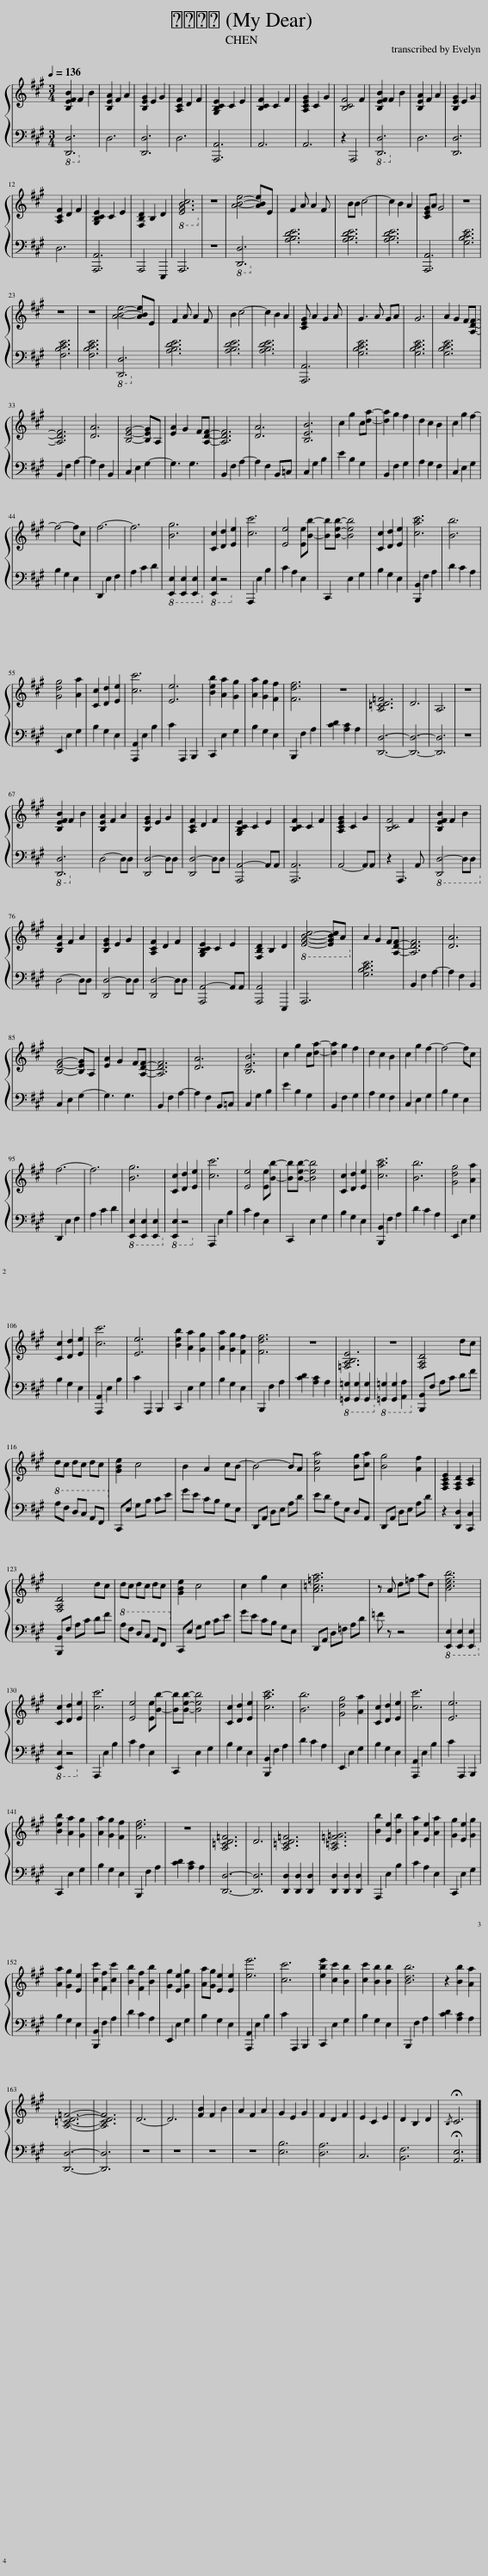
X:1
%%score { 1 | 2 }
L:1/8
Q:1/4=136
M:3/4
I:linebreak $
K:A
V:1 treble
V:2 bass
V:1
 [B,EFB]2 F2 B2 | [B,EA]2 F2 A2 | [B,EG]2 E2 G2 | [A,CF]2 D2 F2 | [G,B,CE]2 C2 E2 | %5
 [B,CF]2 C2 F2 | [A,CEG]2 C2 G2 | [B,CF]4 F2 | [B,EFB]2 F2 B2 | [B,EA]2 F2 A2 | %10
 [B,EG]2 E2 G2 |$ [A,CF]2 D2 F2 | [G,B,CE]2 C2 E2 | [F,B,D]2 B,2 D2 |!8vb(! [E,G,B,C]6!8vb)! | %15
 z6 | [ABe]4- [ABe]E | F2 A A2 F | BB c4- | c2 B2 A2 | %20
 [CEG]A G4 | z6 |$ z6 | z6 | [ABe]4- [ABe]E | %25
 F2 A A2 F | B2 c4- | c2 B2 A2 | [CEG] A2 G2 A | G3 A GA | %30
 G6 | A2 G2 F[A,DF]- |$ [A,DF]6 | [DA]6 | [B,EG]4- [B,EG]A, | %35
 [EA]2 G2 F[A,DF]- | [A,DF]6 | [DA]6 | [B,EB]6 | c2 g2 c[da]- | %40
 [da]2 g2 f2 | d2 c2 B2 | c2 g2 f2- |$ f4- fc | f6- | %45
 f6 | [Bg]6 | [Cc]2 [Dd]2 [Ee]2 | [cc']6 | [Ee]4 [Ee][Bb]- | %50
 [Bb][Beb]- [Beb]4 | [Cc]2 [Dd]2 [Ee]2 | [cac']6 | [Bb]6 |$ [Gdg]4 [Aa]2 | %55
 [Cc]2 [Dd]2 [Ee]2 | [cc']6 | [Ee]6 | [Beb]2 [Aa]2 [Gg]2 | [Aa]2 [Gg]2 [Ff]2 | %60
 [Fdf]6 | z6 | [A,=CD=F]6 | D6 | A,6 | %65
 z6 |$ [B,EFB]2 F2 B2 | [B,EA]2 F2 A2 | [B,EG]2 E2 G2 | [A,CF]2 D2 F2 | %70
 [G,B,CE]2 C2 E2 | [B,CF]2 C2 F2 | [A,CEG]2 C2 G2 | [B,CF]4 F2 | [B,EFB]2 F2 B2 |$ %75
 [B,EA]2 F2 A2 | [B,EG]2 E2 G2 | [A,CF]2 D2 F2 | [G,B,CE]2 C2 E2 | [F,B,D]2 B,2 D2 | %80
!8vb(! [E,G,B,C]4- [E,G,B,C]A,!8vb)! | A2 G2 F[A,DF]- | [A,DF]6 | [DA]6 |$ [B,EG]4- [B,EG]A, | %85
 [EA]2 G2 F[A,DF]- | [A,DF]6 | [DA]6 | [B,EB]6 | c2 g2 c[da]- | %90
 [da]2 g2 f2 | d2 c2 B2 | c2 g2 f2- | f4- fc |$ f6- | %95
 f6 | [Bg]6 | [Cc]2 [Dd]2 [Ee]2 | [cc']6 | [Ee]4 [Ee][Bb]- | %100
 [Bb][Beb]- [Beb]4 | [Cc]2 [Dd]2 [Ee]2 | [cac']6 | [Bb]6 | [Gdg]4 [Aa]2 |$ %105
 [Cc]2 [Dd]2 [Ee]2 | [cc']6 | [Ee]6 | [Beb]2 [Aa]2 [Gg]2 | [Aa]2 [Gg]2 [Ff]2 | %110
 [Fdf]6 | z6 | [=F,A,B,E]6 | z6 | [F,A,D]4 dc |$ %115
 dc dc dc | [GBe]2 c4 | B2 A2 cB- | B4- BA | [Ada]4 [Bg][ca] | %120
 [Bg]4 [Af]2 | [F,A,CE]2 [F,A,D]2 [A,C]2 |$ [F,A,D]4 dc | dc dc dc | [GBe]2 c4 | %125
 c2 g2 c2 | [A=c=fa]6 | z A d=f ad | [Bdfb]6 |$ [Cc]2 [Dd]2 [Ee]2 | %130
 [cc']6 | [Ee]4 [Ee][Bb]- | [Bb][Beb]- [Beb]4 | [Cc]2 [Dd]2 [Ee]2 | [cac']6 | %135
 [Bb]6 | [Gdg]4 [Aa]2 | [Cc]2 [Dd]2 [Ee]2 | [cc']6 | [Ee]6 |$ %140
 [Beb]2 [Aa]2 [Gg]2 | [Aa]2 [Gg]2 [Ff]2 | [Fdf]6 | z6 | [A,=CD=F]6 | %145
 D6 | [A,=CD=F]6 | [A,=C=F=G]6 | [Bb]2 [Ee]2 [Bb]2 | [Aa]2 [Ee]2 [Aa]2 | %150
 [Gg]2 [Ee]2 [Gg]2 |$ [Aa]2 [Gg]2 [Ee]2 | [cc']2 [Ff]2 [cc']2 | [Bb]2 [Ff]2 [Bb]2 | [Gg]2 [Ee]2 [Gg]2 | %155
 [Aa][Gg] [Ee]2 [Ee]2 | [ee']6 | [cc']6 | [ebe']2 [cc']2 [Bb]2 | [cc']2 [Bb]2 [Bb]2 | %160
 [Bdb]6 | z2 [Bb]2 [Aa]2 |$ [A,=CD=F]6- | [A,CDF]6 | D6- | %165
 D6 | [FB]2 F2 B2 | A2 F2 A2 | G2 E2 G2 | F2 D2 F2 | %170
 E2 C2 E2 | D2 B,2 D2 |{/!fermata!B,} !fermata!C6 |] %173
V:2
!8vb(! [D,,,D,,]6!8vb)! | D,6 | [D,,D,]6 | D,6 | [A,,,A,,]6 | %5
 A,,6 | A,,6 | z2 A,,,4 |!8vb(! [D,,,D,,]6!8vb)! | D,6 | %10
 [D,,D,]6 |$ D,6 | [A,,,A,,]6 | A,,,4 E,,,2 | A,,,6 | %15
 z6 |!8vb(! [D,,,D,,]6!8vb)! | [A,B,DE]6 | [A,B,DE]6 | [A,B,DE]6 | %20
 [A,,,A,,]6 | [G,B,CE]6 |$ [F,B,CE]6 | [F,B,CE]6 |!8vb(! [D,,,D,,]6!8vb)! | %25
 [A,B,DE]6 | [A,B,DE]6 | [A,B,DE]6 | [A,,,A,,]6 | [G,B,CE]6 | %30
 [G,B,CE]6 | [G,B,CE]6 |$ B,,2 F,2 A,2- | A,2 F,2 B,,2 | C,2 E,2 G,2- | %35
 G,3 G,3 | B,,2 F,2 A,2- | A,2 F,2 B,,=C, | C,2 G,2 B,2 | E2 B,2 G,2 | %40
 B,,2 F,2 G,2 | A,2 G,2 F,2 | C,2 E,2 G,2 |$ B,2 G,2 E,2 | D,,2 E,2 F,2 | %45
 A,2 C2 D2 |!8vb(! [E,,,E,,]2 [E,,,E,,]2 [E,,,E,,]2!8vb)! |!8vb(! [E,,,E,,]2 z4!8vb)! | A,,,2 E,2 B,2 | C2 A,2 E,2 | %50
 C,,2 E,2 G,2 | B,2 G,2 E,2 | [B,,,B,,]2 F,2 A,2 | D2 C2 A,2 |$ E,,2 E,2 G,2 | %55
 B,2 G,2 E,2 | [A,,,A,,]2 E,2 B,2 | C2 A,,,2 B,,,2 | C,,2 E,2 G,2 | B,2 G,2 E,2 | %60
 B,,,2 F,2 A,2 | [CD]2 [A,C]2 A,2 | [D,,D,]6- | [D,,D,]6- | [D,,D,]6 | %65
 z6 |$!8vb(! [D,,,D,,]6!8vb)! | D,4- D,D, | [D,,D,-]4 D,D, | [D,,D,-]4 D,D, | %70
 [A,,,A,,-]4 A,,A,, | [A,,,A,,]6 | A,,4- A,,A,, | z2 A,,,3 A,, |!8vb(! [D,,,D,,-]4 D,,D,,!8vb)! |$ %75
 D,4- D,D, | [D,,D,-]4 D,D, | [D,,D,-]4 D,D, | [A,,,A,,-]4 A,,A,, | [A,,,A,,]4 E,,,2 | %80
 A,,,6 | [G,B,CE]6 | B,,2 F,2 A,2- | A,2 F,2 B,,2 |$ C,2 E,2 G,2- | %85
 G,3 G,3 | B,,2 F,2 A,2- | A,2 F,2 B,,=C, | C,2 G,2 B,2 | E2 B,2 G,2 | %90
 B,,2 F,2 G,2 | A,2 G,2 F,2 | C,2 E,2 G,2 | B,2 G,2 E,2 |$ D,,2 E,2 F,2 | %95
 A,2 C2 D2 |!8vb(! [E,,,E,,]2 [E,,,E,,]2 [E,,,E,,]2!8vb)! |!8vb(! [E,,,E,,]2 z4!8vb)! | A,,,2 E,2 B,2 | C2 A,2 E,2 | %100
 C,,2 E,2 G,2 | B,2 G,2 E,2 | [B,,,B,,]2 F,2 A,2 | D2 C2 A,2 | E,,2 E,2 G,2 |$ %105
 B,2 G,2 E,2 | [A,,,A,,]2 E,2 B,2 | C2 A,,,2 B,,,2 | C,,2 E,2 G,2 | B,2 G,2 E,2 | %110
 B,,,2 F,2 A,2 | [CD]2 [A,C]2 A,2 |!8vb(! [=G,,,=G,,]2 [G,,,G,,]2 [G,,,G,,]2!8vb)! |!8vb(! [=G,,,=G,,]2 [G,,,G,,]2 [A,,,A,,]2!8vb)! | [B,,,B,,]F, A,C DF |$ %115
!8va(! AF DC A,F,!8va)! | C,,E, G,B, CE | GE CB, G,E, | D,,A,, D,E, A,D | ED A,E, D,A,, | %120
 D,,A,, D,E, A,D | z2 [D,,D,]2 [C,,C,]2 |$ [B,,,B,,]F, A,C DF |!8va(! AF DC A,F,!8va)! | C,,E, G,B, CE | %125
 GE CB, G,E, | D,,A,, D,=F, A,D | =F z z4 |!8vb(! [E,,,E,,]2 [E,,,E,,]2 [E,,,E,,]2!8vb)! |$!8vb(! [E,,,E,,]2 z4!8vb)! | %130
 A,,,2 E,2 B,2 | C2 A,2 E,2 | C,,2 E,2 G,2 | B,2 G,2 E,2 | [B,,,B,,]2 F,2 A,2 | %135
 D2 C2 A,2 | E,,2 E,2 G,2 | B,2 G,2 E,2 | [A,,,A,,]2 E,2 B,2 | C2 A,,,2 B,,,2 |$ %140
 C,,2 E,2 G,2 | B,2 G,2 E,2 | B,,,2 F,2 A,2 | [CD]2 [A,C]2 A,2 | [D,,D,]6- | %145
 [D,,D,]6 | [D,,D,]2 [D,,D,]2 [D,,D,]2 | [D,,D,]2 [D,,D,]2 [D,,D,]2 | A,,,2 E,2 B,2 | C2 A,2 E,2 | %150
 C,,2 E,2 G,2 |$ B,2 G,2 E,2 | [B,,,B,,]2 F,2 A,2 | D2 C2 A,2 | E,,2 E,2 G,2 | %155
 B,2 G,2 E,2 | [A,,,A,,]2 E,2 B,2 | C2 A,,,2 B,,,2 | C,,2 E,2 G,2 | B,2 G,2 E,2 | %160
 B,,,2 F,2 A,2 | [CD]2 [A,C]2 A,2 |$ [D,,D,]6- | [D,,D,]6 | z6 | %165
 z6 | z6 | z6 | [E,B,]6 | [D,A,]6 | %170
 C,6 | [B,,F,]6 | !fermata![A,,E,]6 |] %173
